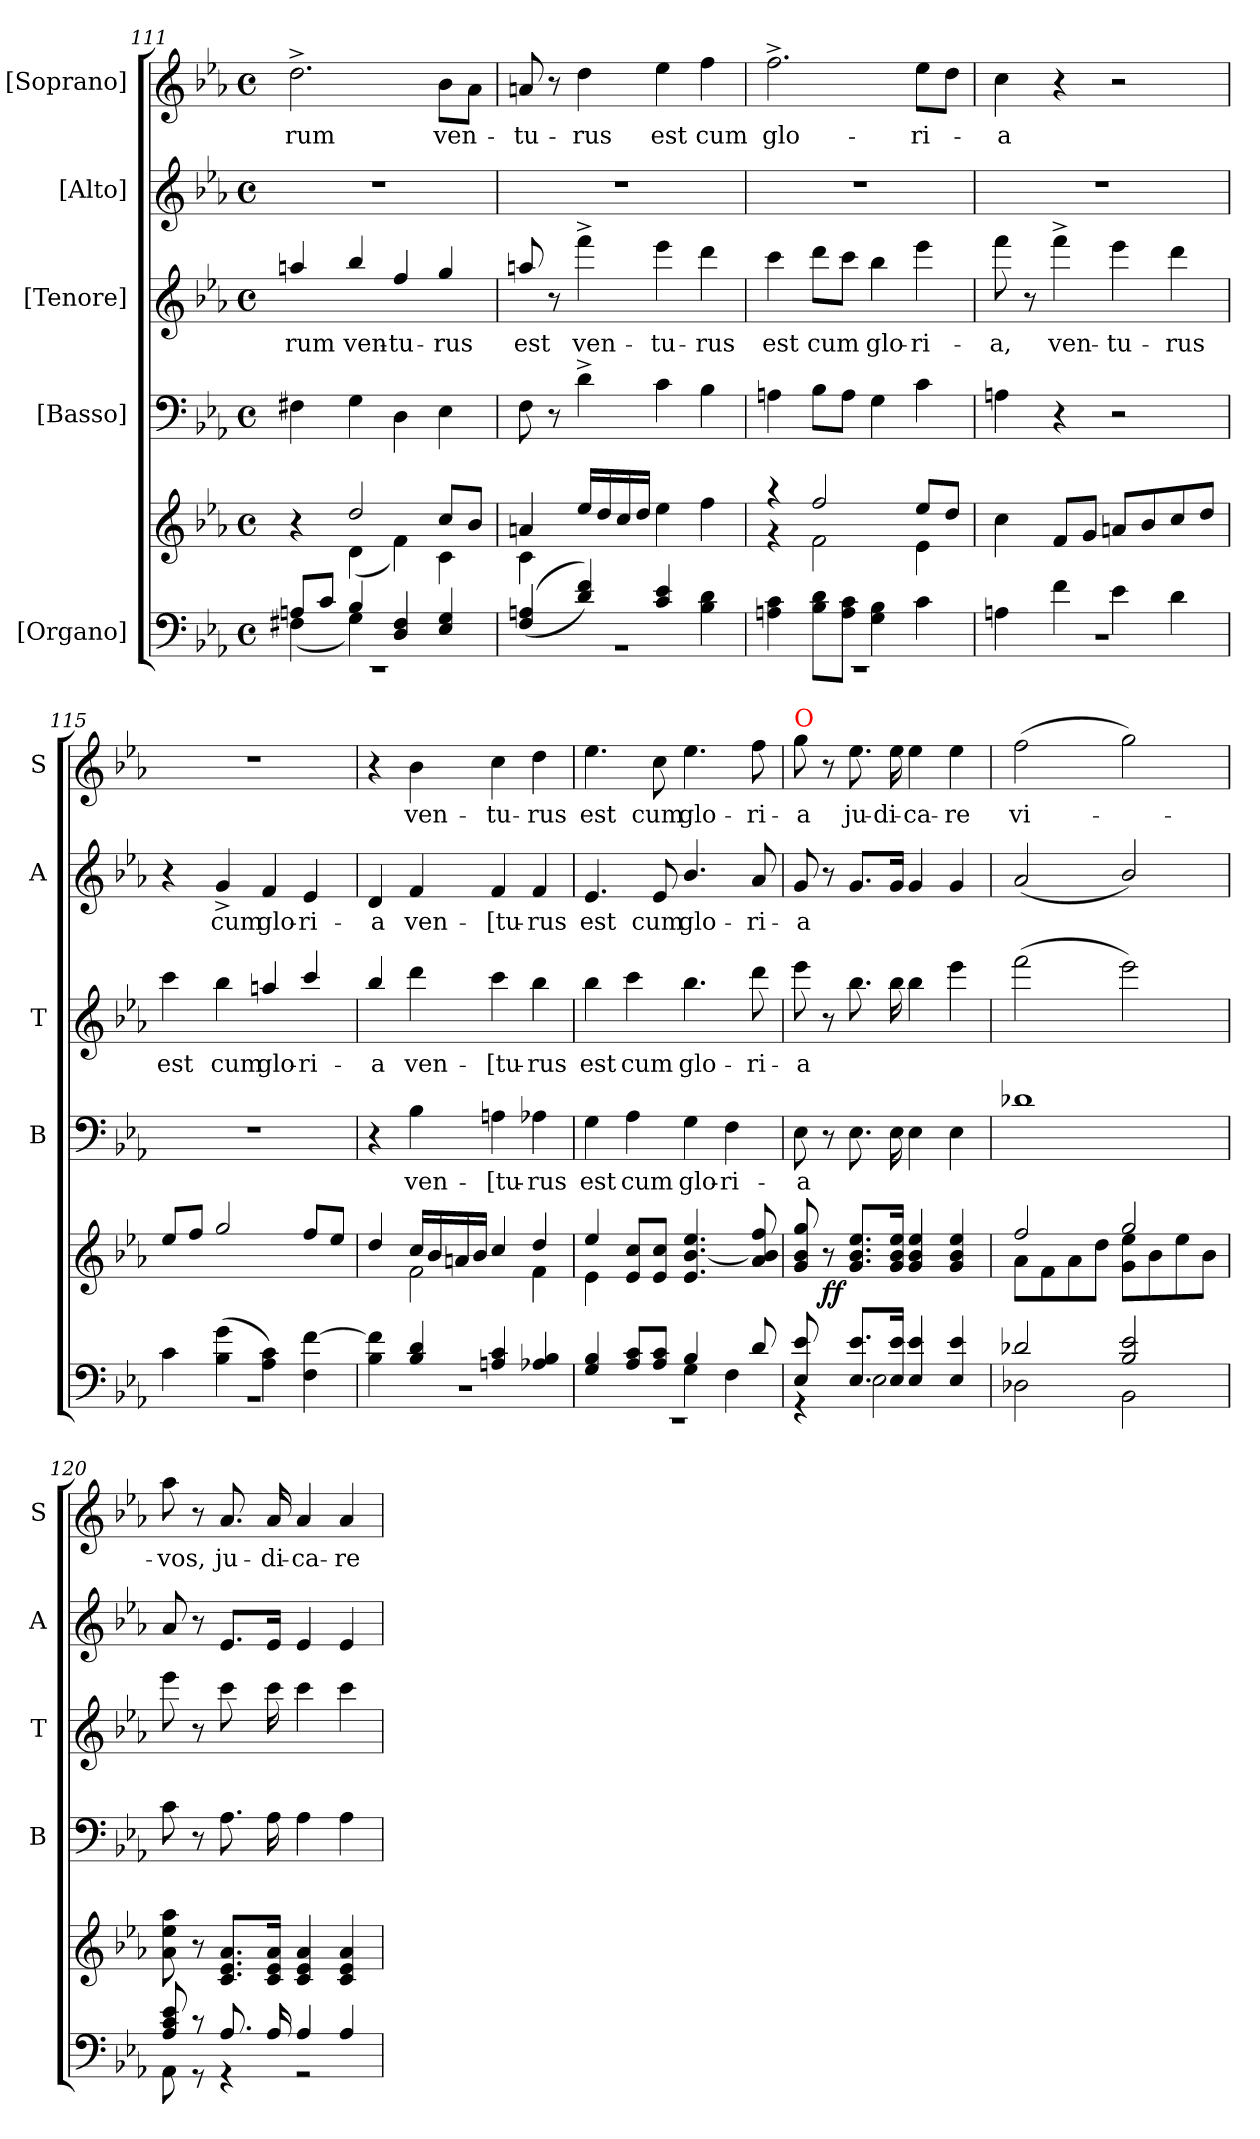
**kern	**kern	**dynam	**kern	**text	**kern	**text	**kern	**text	**kern	**text
*part5	*part5	*part5	*part4	*part4	*part3	*part3	*part2	*part2	*part1	*part1
*staff6	*staff5	*staff5/6	*staff4	*staff4	*staff3	*staff3	*staff2	*staff2	*staff1	*staff1
*I"[Organo]	*	*	*I"[Basso]	*	*I"[Tenore]	*	*I"[Alto]	*	*I"[Soprano]	*
*	*	*	*I'B	*	*I'T	*	*I'A	*	*I'S	*
*clefF4	*clefG2	*	*clefF4	*	*clefG2	*	*clefG2	*	*clefG2	*
*	*	*	*	*	*ITrd7c12	*	*	*	*	*
*k[b-e-a-]	*k[b-e-a-]	*	*k[b-e-a-]	*	*k[b-e-a-]	*	*k[b-e-a-]	*	*k[b-e-a-]	*
*M4/4	*M4/4	*	*M4/4	*	*M4/4	*	*M4/4	*	*M4/4	*
*met(c)	*met(c)	*	*met(c)	*	*met(c)	*	*met(c)	*	*met(c)	*
=111	=111	=111	=111	=111	=111	=111	=111	=111	=111	=111
*^	*^	*	*	*	*	*	*	*	*	*
*	*^	*	*	*	*	*	*	*	*	*	*	*
8An/L	(4F#X\	1rEE	4r	4ryy	.	4F#X\	.	4an/	-rum	1r	.	2.dd^\	-rum
8c/J	.	.	.	.	.	.	.	.	.	.	.	.	.
4B-/	4G\)	.	2dd/	(4d\	.	4G\	.	4b-/	ven-	.	.	.	.
4D/ 4F#/	2ryy	.	.	4f\)	.	4D\	.	4f/	-tu-	.	.	.	.
4E-/ 4G/	.	.	8cc/L	4c\	.	4E-\	.	4g/	-rus	.	.	8b-\L	ven-
.	.	.	8b-/J	.	.	.	.	.	.	.	.	8a-\J	.
*	*v	*v	*	*	*	*	*	*	*	*	*	*	*
=112	=112	=112	=112	=112	=112	=112	=112	=112	=112	=112	=112	=112
(<(>4F/ 4An/	1r	4an/	4c\	.	8F\	.	8an/	est	1r	.	8an/	-tu-
.	.	.	.	.	8r	.	8r	.	.	.	8r	.
4d/ 4f/))	.	16ee-/LL	4ryy	.	4d^\	.	4ff^\	ven-	.	.	4dd\	-rus
.	.	16dd/	.	.	.	.	.	.	.	.	.	.
.	.	16cc/	.	.	.	.	.	.	.	.	.	.
.	.	16dd/JJ	.	.	.	.	.	.	.	.	.	.
4c/ 4e-/	.	4ee-\	2ryy	.	4c\	.	4ee-\	-tu-	.	.	4ee-\	est
4B-\ 4d\	.	4ff\	.	.	4B-\	.	4dd\	-rus	.	.	4ff\	cum
=113	=113	=113	=113	=113	=113	=113	=113	=113	=113	=113	=113	=113
4An\ 4c\	1rEE	4raa	4rg	.	4An\	.	4cc\	est	1r	.	2.ff^\	glo-
8B-\ 8d\L	.	2ff/	2f\	.	8B-\L	.	8dd\L	cum	.	.	.	.
8A\ 8c\J	.	.	.	.	8A\J	.	8cc\J	.	.	.	.	.
4G\ 4B-\	.	.	.	.	4G\	.	4b-\	glo-	.	.	.	.
4c\	.	8ee-/L	4e-\	.	4c\	.	4ee-\	-ri-	.	.	8ee-\L	ri-
.	.	8dd/J	.	.	.	.	.	.	.	.	8dd\J	.
*	*	*v	*v	*	*	*	*	*	*	*	*	*
=114	=114	=114	=114	=114	=114	=114	=114	=114	=114	=114	=114
4An\	1r	4cc\	.	4An\	.	8ff\	-a,	1r	.	4cc\	-a
.	.	.	.	.	.	8r	.	.	.	.	.
4f\	.	8f/L	.	4r	.	4ff^\	ven-	.	.	4r	.
.	.	8g/J	.	.	.	.	.	.	.	.	.
4e-\	.	8an/L	.	2r	.	4ee-\	-tu-	.	.	2r	.
.	.	8b-/	.	.	.	.	.	.	.	.	.
4d\	.	8cc/	.	.	.	4dd\	-rus	.	.	.	.
.	.	8dd/J	.	.	.	.	.	.	.	.	.
=115	=115	=115	=115	=115	=115	=115	=115	=115	=115	=115	=115
4c\	1r	8ee-/L	.	1r	.	4cc\	est	4r	.	1r	.
.	.	8ff/J	.	.	.	.	.	.	.	.	.
(4B-\ 4g\	.	2gg/	.	.	.	4b-\	cum	4g^/	cum	.	.
4A-\ 4c\)	.	.	.	.	.	4an/	glo-	4f/	glo-	.	.
4F\ [4f\	.	8ff/L	.	.	.	4cc/	-ri-	4e-/	-ri-	.	.
.	.	8ee-/J	.	.	.	.	.	.	.	.	.
=116	=116	=116	=116	=116	=116	=116	=116	=116	=116	=116	=116
*	*	*^	*	*	*	*	*	*	*	*	*
4B-\ 4f]\	1r	4dd/	4ryy	.	4r	.	4b-/	-a	4d/	-a	4r	.
4B-/ 4d/	.	16cc/LL	2f\	.	4B-\	ven-	4dd\	ven-	4f/	ven-	4b-\	ven-
.	.	16b-/	.	.	.	.	.	.	.	.	.	.
.	.	16an/	.	.	.	.	.	.	.	.	.	.
.	.	16b-/JJ	.	.	.	.	.	.	.	.	.	.
4An/ 4c/	.	4cc/	.	.	4An\	-[tu-	4cc\	-[tu-	4f/	-[tu-	4cc\	-tu-
4A-X/ 4B-/	.	4dd/	4f\	.	4A-X\	-rus	4b-\	-rus	4f/	-rus	4dd\	-rus
=117	=117	=117	=117	=117	=117	=117	=117	=117	=117	=117	=117	=117
*	*^	*	*	*	*	*	*	*	*	*	*	*
4G/ 4B-/	2ryy	1rEE	4ee-/	4e-\	.	4G\	est	4b-\	est	4.e-/	est	4.ee-\	est
8A-/ 8c/L	.	.	8e-/ 8cc/L	4ryy	.	4A-\	cum	4cc\	cum	.	.	.	.
8A-/ 8c/J	.	.	8e-/ 8cc/J	.	.	.	.	.	.	8e-/	cum	8cc\	cum
4B-/	4G\	.	4.e-/ [4.b-/ 4.ee-/	2ryy	.	4G\	glo-	4.b-\	glo-	4.b-/	glo-	4.ee-\	glo-
8ryy	4F\	.	.	.	.	4F\	-ri-	.	.	.	.	.	.
8d/	.	.	8a-/ 8b-]/ 8ff/	.	.	.	.	8dd\	-ri-	8a-/	-ri-	8ff\	-ri-
*	*v	*v	*	*	*	*	*	*	*	*	*	*	*
*	*	*v	*v	*	*	*	*	*	*	*	*	*
=118	=118	=118	=118	=118	=118	=118	=118	=118	=118	=118	=118
!	!	!	!	!	!	!	!	!	!	!LO:TX:a:color=red:t=O	!
8E- 8e-	4r	8g/ 8b-/ 8gg/	.	8E-\	-a	8ee-\	-a	8g/	-a	8gg\	-a
8ryy	.	8r	ff	8r	.	8r	.	8r	.	8r	.
8.E-/ 8.e-/L	2E-\	8.g/ 8.b-/ 8.ee-/L	.	8.E-\	.	8.b-\	.	8.g/L	.	8.ee-\	ju-
16E-/ 16e-/Jk	.	16g/ 16b-/ 16ee-/Jk	.	16E-\	.	16b-\	.	16g/Jk	.	16ee-\	-di-
4E-/ 4e-/	.	4g/ 4b-/ 4ee-/	.	4E-\	.	4b-\	.	4g/	.	4ee-\	-ca-
4E-/ 4e-/	4ryy	4g/ 4b-/ 4ee-/	.	4E-\	.	4ee-\	.	4g/	.	4ee-\	-re
=119	=119	=119	=119	=119	=119	=119	=119	=119	=119	=119	=119
*	*	*^	*	*	*	*	*	*	*	*	*
2d-X/	2D-X\	2ff/	8a-\L	.	1d-X	.	(2ff\	.	(2a-/	.	(2ff\	vi-
.	.	.	8f\	.	.	.	.	.	.	.	.	.
.	.	.	8a-\	.	.	.	.	.	.	.	.	.
.	.	.	8dd\J	.	.	.	.	.	.	.	.	.
2B-/ 2e-/	2BB-\	2gg/	8g\ 8ee-\L	.	.	.	2ee-\)	.	2b-/)	.	2gg\)	.
.	.	.	8b-\	.	.	.	.	.	.	.	.	.
.	.	.	8ee-\	.	.	.	.	.	.	.	.	.
.	.	.	8b-\J	.	.	.	.	.	.	.	.	.
*	*	*v	*v	*	*	*	*	*	*	*	*	*
=120	=120	=120	=120	=120	=120	=120	=120	=120	=120	=120	=120
8A-/ 8c/ 8e-/	8AA-\	8a-\ 8ee-\ 8aa-\	.	8c\	.	8ee-\	.	8a-/	.	8aa-\	-vos,
8r	8r	8r	.	8r	.	8r	.	8r	.	8r	.
8.A-/	4r	8.c/ 8.e-/ 8.a-/L	.	8.A-\	.	8cc\	.	8.e-/L	.	8.a-/	ju-
.	.	.	.	.	.	16ryy	.	.	.	.	.
16A-/	.	16c/ 16e-/ 16a-/Jk	.	16A-\	.	16cc\	.	16e-/Jk	.	16a-/	-di-
4A-/	2r	4c/ 4e-/ 4a-/	.	4A-\	.	4cc\	.	4e-/	.	4a-/	-ca-
4A-/	.	4c/ 4e-/ 4a-/	.	4A-\	.	4cc\	.	4e-/	.	4a-/	-re
*v	*v	*	*	*	*	*	*	*	*	*	*
=	=	=	=	=	=	=	=	=	=	=
*-	*-	*-	*-	*-	*-	*-	*-	*-	*-	*-
